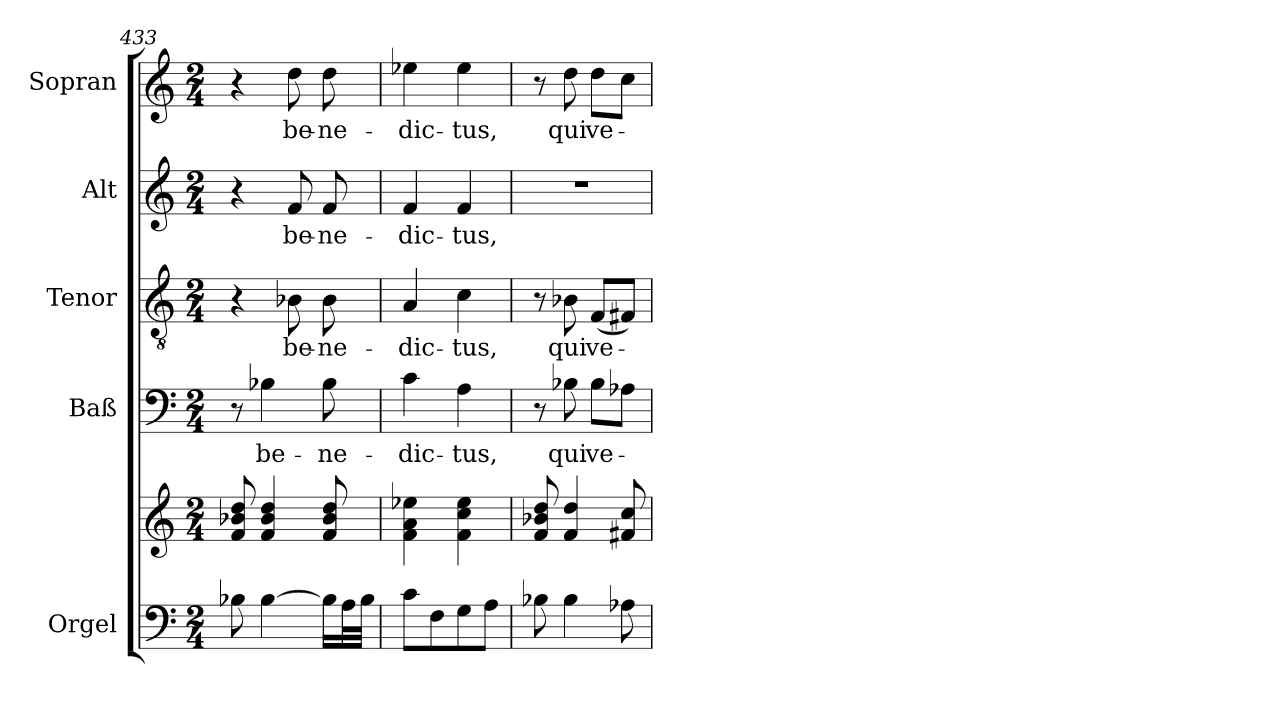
**kern	**kern	**kern	**text	**kern	**text	**kern	**text	**kern	**text
*part5	*part5	*part4	*part4	*part3	*part3	*part2	*part2	*part1	*part1
*staff6	*staff5	*staff4	*staff4	*staff3	*staff3	*staff2	*staff2	*staff1	*staff1
*I"Orgel	*	*I"Baß	*	*I"Tenor	*	*I"Alt	*	*I"Sopran	*
*clefF4	*clefG2	*clefF4	*	*clefGv2	*	*clefG2	*	*clefG2	*
*k[]	*k[]	*k[]	*	*k[]	*	*k[]	*	*k[]	*
*C:	*C:	*C:	*	*C:	*	*C:	*	*C:	*
*M2/4	*M2/4	*M2/4	*	*M2/4	*	*M2/4	*	*M2/4	*
=433	=433	=433	=433	=433	=433	=433	=433	=433	=433
8B-X\	8f/ 8b-X/ 8dd/	8r	.	4r	.	4r	.	4r	.
!	!	!	!LO:LY:b	!	!	!	!	!	!
[4B-\	4f/ 4b-/ 4dd/	4B-X\	be-	.	.	.	.	.	.
!	!	!	!	!	!LO:LY:b	!	!LO:LY:b	!	!LO:LY:b
.	.	.	.	8B-X\	be-	8f/	be-	8dd\	be-
!	!	!	!LO:LY:b	!	!LO:LY:b	!	!LO:LY:b	!	!LO:LY:b
16B-\LL]	8f/ 8b-/ 8dd/	8B-\	-ne-	8B-\	-ne-	8f/	-ne-	8dd\	-ne-
32A\L	.	.	.	.	.	.	.	.	.
32B-\JJJ	.	.	.	.	.	.	.	.	.
=434	=434	=434	=434	=434	=434	=434	=434	=434	=434
!	!	!	!LO:LY:b	!	!LO:LY:b	!	!LO:LY:b	!	!LO:LY:b
8c\L	4f\ 4a\ 4ee-X\	4c\	-dic-	4A/	-dic-	4f/	-dic-	4ee-X\	-dic-
8F\	.	.	.	.	.	.	.	.	.
!	!	!	!LO:LY:b	!	!LO:LY:b	!	!LO:LY:b	!	!LO:LY:b
8G\	4f\ 4cc\ 4ee-\	4A\	-tus,	4c\	-tus,	4f/	-tus,	4ee-\	-tus,
8A\J	.	.	.	.	.	.	.	.	.
=435	=435	=435	=435	=435	=435	=435	=435	=435	=435
8B-X\	8f/ 8b-X/ 8dd/	8r	.	8r	.	2r	.	8r	.
!	!	!	!LO:LY:b	!	!LO:LY:b	!	!	!	!LO:LY:b
4B-\	4f/ 4dd/	8B-X\	qui	8B-X\	qui	.	.	8dd\	qui
!	!	!	!LO:LY:b	!	!LO:LY:b	!	!	!	!LO:LY:b
.	.	8B-\L	ve-	(<8F/L	ve-	.	.	8dd\L	ve-
8A-X\	8f#X/ 8cc/	8A-X\J	.	8F#X/J)	.	.	.	8cc\J	.
=	=	=	=	=	=	=	=	=	=
*-	*-	*-	*-	*-	*-	*-	*-	*-	*-
